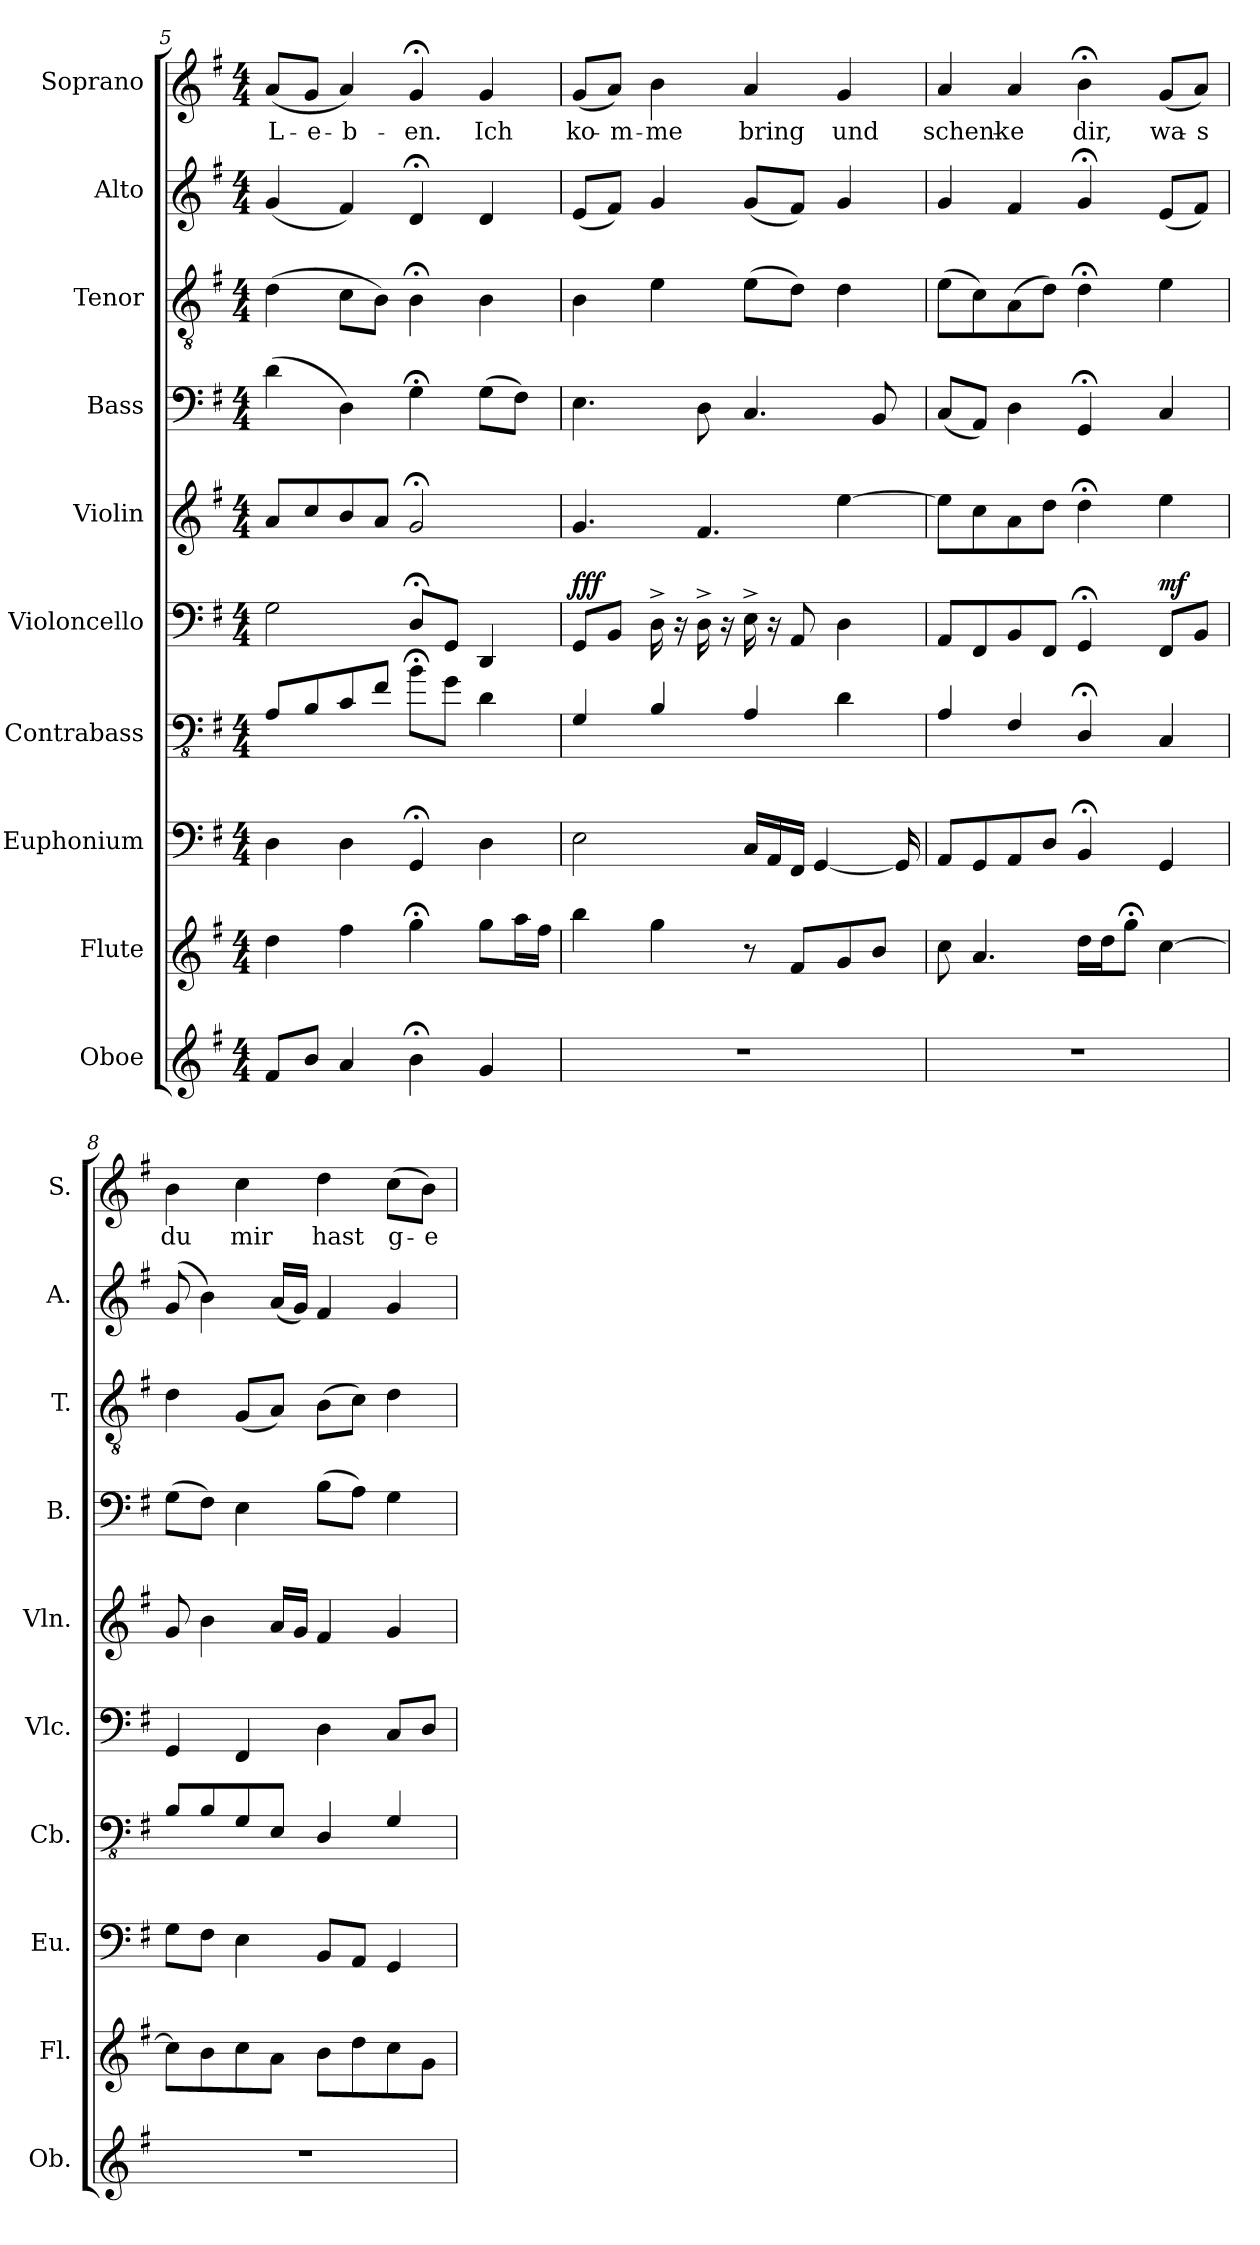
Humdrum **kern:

**kern	**kern	**kern	**kern	**kern	**dynam	**kern	**kern	**kern	**kern	**kern	**text
*part10	*part9	*part8	*part7	*part6	*part6	*part5	*part4	*part3	*part2	*part1	*part1
*staff10	*staff9	*staff8	*staff7	*staff6	*staff6	*staff5	*staff4	*staff3	*staff2	*staff1	*staff1
*I"Oboe	*I"Flute	*I"Euphonium	*I"Contrabass	*I"Violoncello	*	*I"Violin	*I"Bass	*I"Tenor	*I"Alto	*I"Soprano	*
*I'Ob.	*I'Fl.	*I'Eu.	*I'Cb.	*I'Vlc.	*	*I'Vln.	*I'B.	*I'T.	*I'A.	*I'S.	*
!!LO:PB:g=z
*clefG2	*clefG2	*clefF4	*clefFv4	*clefF4	*	*clefG2	*clefF4	*clefGv2	*clefG2	*clefG2	*
*	*	*	*ITrd7c12	*	*	*	*	*	*	*	*
*k[f#]	*k[f#]	*k[f#]	*k[f#]	*k[f#]	*	*k[f#]	*k[f#]	*k[f#]	*k[f#]	*k[f#]	*
*G:	*G:	*G:	*G:	*G:	*	*G:	*G:	*G:	*G:	*G:	*
*M4/4	*M4/4	*M4/4	*M4/4	*M4/4	*	*M4/4	*M4/4	*M4/4	*M4/4	*M4/4	*
=5	=5	=5	=5	=5	=5	=5	=5	=5	=5	=5	=5
8f#/L	4dd\	4D\	8AAA/L	2G\	.	8a/L	(4d\	(4d\	(4g/	(8a/L	L-
8b/J	.	.	8BBB/	.	.	8cc/	.	.	.	8g/J	-e-
4a/	4ff#\	4D\	8CC/	.	.	8b/	4D\)	8c\L	4f#/)	4a/)	-b-
.	.	.	8FF#/J	.	.	8a/J	.	8B\J)	.	.	.
4b;<\	4gg;<\	4GG;</	8BB;<\L	8D;</L	.	2g;</	4G;<\	4B;<\	4d;</	4g;</	-en.
.	.	.	8GG\J	8GG/J	.	.	.	.	.	.	.
4g/	8gg\L	4D\	4DD\	4DD/	.	.	(8G\L	4B\	4d/	4g/	Ich
.	16aa\L	.	.	.	.	.	8F#\J)	.	.	.	.
.	16ff#\JJ	.	.	.	.	.	.	.	.	.	.
=6	=6	=6	=6	=6	=6	=6	=6	=6	=6	=6	=6
!	!	!	!	!	!LO:DY:a	!	!	!	!	!	!
1r	4bb\	2E\	4GGG/	8GG/L	fff	4.g/	4.E\	4B\	(8e/L	(8g/L	ko-
.	.	.	.	8BB/J	.	.	.	.	8f#/J)	8a/J)	-m-
.	4gg\	.	4BBB/	16D^\	.	.	.	4e\	4g/	4b\	-me
.	.	.	.	16r	.	.	.	.	.	.	.
.	.	.	.	16D^\	.	4.f#/	8D\	.	.	.	.
.	.	.	.	16r	.	.	.	.	.	.	.
.	8r	16C/LL	4AAA/	16E^\	.	.	4.C/	(8e\L	(8g/L	4a/	bring
.	.	16AA/	.	16r	.	.	.	.	.	.	.
.	8f#/L	16FF#/JJ	.	8AA/	.	.	.	8d\J)	8f#/J)	.	.
.	.	[4GG/	.	.	.	.	.	.	.	.	.
.	8g/	.	4DD\	4D\	.	[4ee\	.	4d\	4g/	4g/	und
.	8b/J	.	.	.	.	.	8BB/	.	.	.	.
.	.	16GG/]	.	.	.	.	.	.	.	.	.
=7	=7	=7	=7	=7	=7	=7	=7	=7	=7	=7	=7
1r	8cc\	8AA/L	4AAA/	8AA/L	.	8ee\L]	(8C/L	(8e\L	4g/	4a/	schenk-
.	4.a/	8GG/	.	8FF#/	.	8cc\	8AA/J)	8c\)	.	.	.
.	.	8AA/	4FFF#/	8BB/	.	8a\	4D\	(8A\	4f#/	4a/	-e
.	.	8D/J	.	8FF#/J	.	8dd\J	.	8d\J)	.	.	.
.	16dd\LL	4BB;</	4DDD;</	4GG;</	.	4dd;<\	4GG;</	4d;<\	4g;</	4b;<\	dir,
.	16dd\J	.	.	.	.	.	.	.	.	.	.
.	8gg;<\J	.	.	.	.	.	.	.	.	.	.
!	!	!	!	!	!LO:DY:a	!	!	!	!	!	!
.	[4cc\	4GG/	4CCC/	8FF#/L	mf	4ee\	4C/	4e\	(8e/L	(8g/L	wa-
.	.	.	.	8BB/J	.	.	.	.	8f#/J)	8a/J)	-s
!!LO:PB:g=z
=8	=8	=8	=8	=8	=8	=8	=8	=8	=8	=8	=8
1r	8cc\L]	8G\L	8BBB/L	4GG/	.	8g/	(8G\L	4d\	(8g/	4b\	du
.	8b\	8F#\J	8BBB/	.	.	4b\	8F#\J)	.	4b\)	.	.
.	8cc\	4E\	8GGG/	4FF#/	.	.	4E\	(8G/L	.	4cc\	mir
.	8a\J	.	8EEE/J	.	.	16a/LL	.	8A/J)	(16a/LL	.	.
.	.	.	.	.	.	16g/JJ	.	.	16g/JJ)	.	.
.	8b\L	8BB/L	4DDD/	4D\	.	4f#/	(8B\L	(8B\L	4f#/	4dd\	hast
.	8dd\	8AA/J	.	.	.	.	8A\J)	8c\J)	.	.	.
.	8cc\	4GG/	4GGG/	8C/L	.	4g/	4G\	4d\	4g/	(8cc\L	g-
.	8g\J	.	.	8D/J	.	.	.	.	.	8b\J)	-e-
=	=	=	=	=	=	=	=	=	=	=	=
*-	*-	*-	*-	*-	*-	*-	*-	*-	*-	*-	*-
